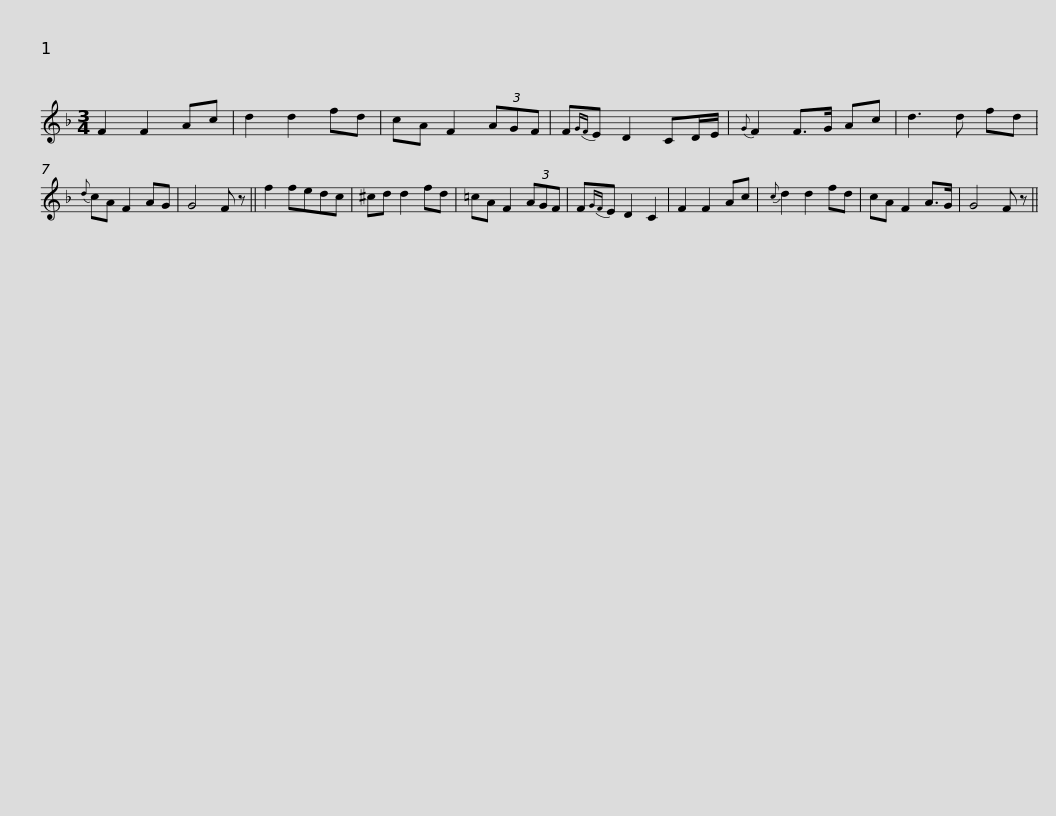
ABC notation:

X:1
L:1/8
M:3/4
I:linebreak $
K:F
V:1 treble
V:1
 F2 F2 Ac | d2 d2 fd | cA F2 (3AGF | F{GF}E D2 CD/E/ |{G} F2 F>G Ac | %5
 d3 d fd |{d} cA F2 AG | G4 F z ||$ f2 fedc | ^cd d2 fd | %10
 =cA F2 (3AGF | F{GF}E D2 C2 | F2 F2 Ac |{c} d2 d2 fd | cA F2 A>G | %15
 G4 F z || %16
